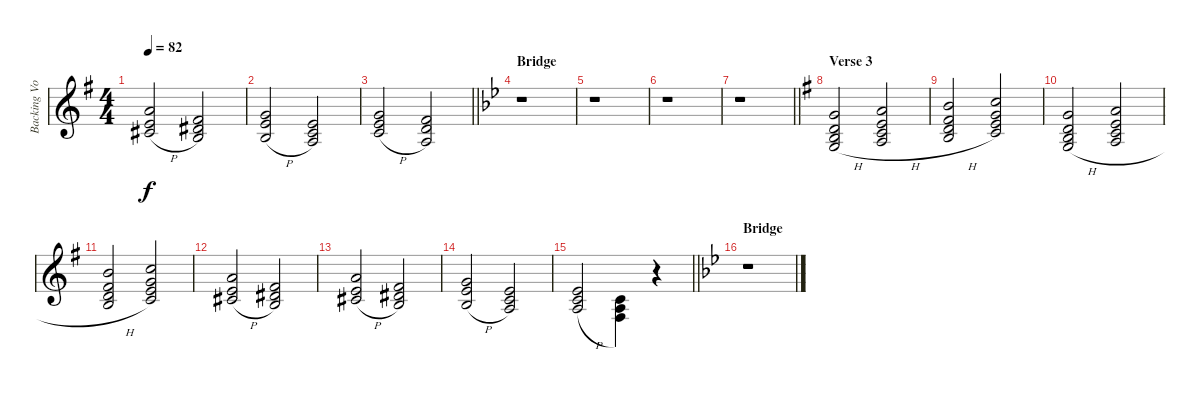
\track ("Backing Vocal" "Backing Vo") {instrument choiraahs}
\staff {score}
\tuning (E4 B3 G3 D3 A2 E2) {hide}
\ts (4 4)
\tempo 82
\clef g2
\ks eminor
(5.1{h} 5.2{h} 6.3{h}).2{dy f} (2.1 4.2 4.3).2 |
(3.1{h} 5.2{h} 4.3{h}).2 (0.1 1.2 2.3).2 |
\barLineRight lightlight
(3.1{h} 5.2{h} 5.3{h}).2 (2.1 3.2 2.3).2 |
\section ("" "Bridge")
\ks bb
r.1 |
r.1 |
r.1 |
\barLineRight lightlight
r.1 |
\section ("" "Verse 3")
\ks eminor
(3.1{h} 3.2{h} 4.3{h} 5.4{h}).2 (5.1{h} 5.2{h} 5.3{h} 7.4{h}).2 |
(7.1{h} 7.2{h} 7.3{h} 9.4{h}).2 (8.1 8.2 9.3 10.4).2 |
(3.1{h} 3.2{h} 4.3{h} 5.4{h}).2 (5.1{h} 5.2{h} 5.3{h} 7.4{h}).2 |
(7.1{h} 7.2{h} 7.3{h} 9.4{h}).2 (8.1 8.2 9.3 10.4).2 |
(5.1{h} 5.2{h} 6.3{h}).2 (2.1 4.2 4.3).2 |
(5.1{h} 5.2{h} 6.3{h}).2 (2.1 4.2 4.3).2 |
(3.1{h} 5.2{h} 4.3{h}).2 (0.1 1.2 2.3).2 |
\barLineRight lightlight
\ks g
(5.2{h} 5.3{h} 7.4{h}).2 (1.2 2.3 4.4).4{beam Down} r.4 |
\section ("" "Bridge")
\ks bb
r.1
